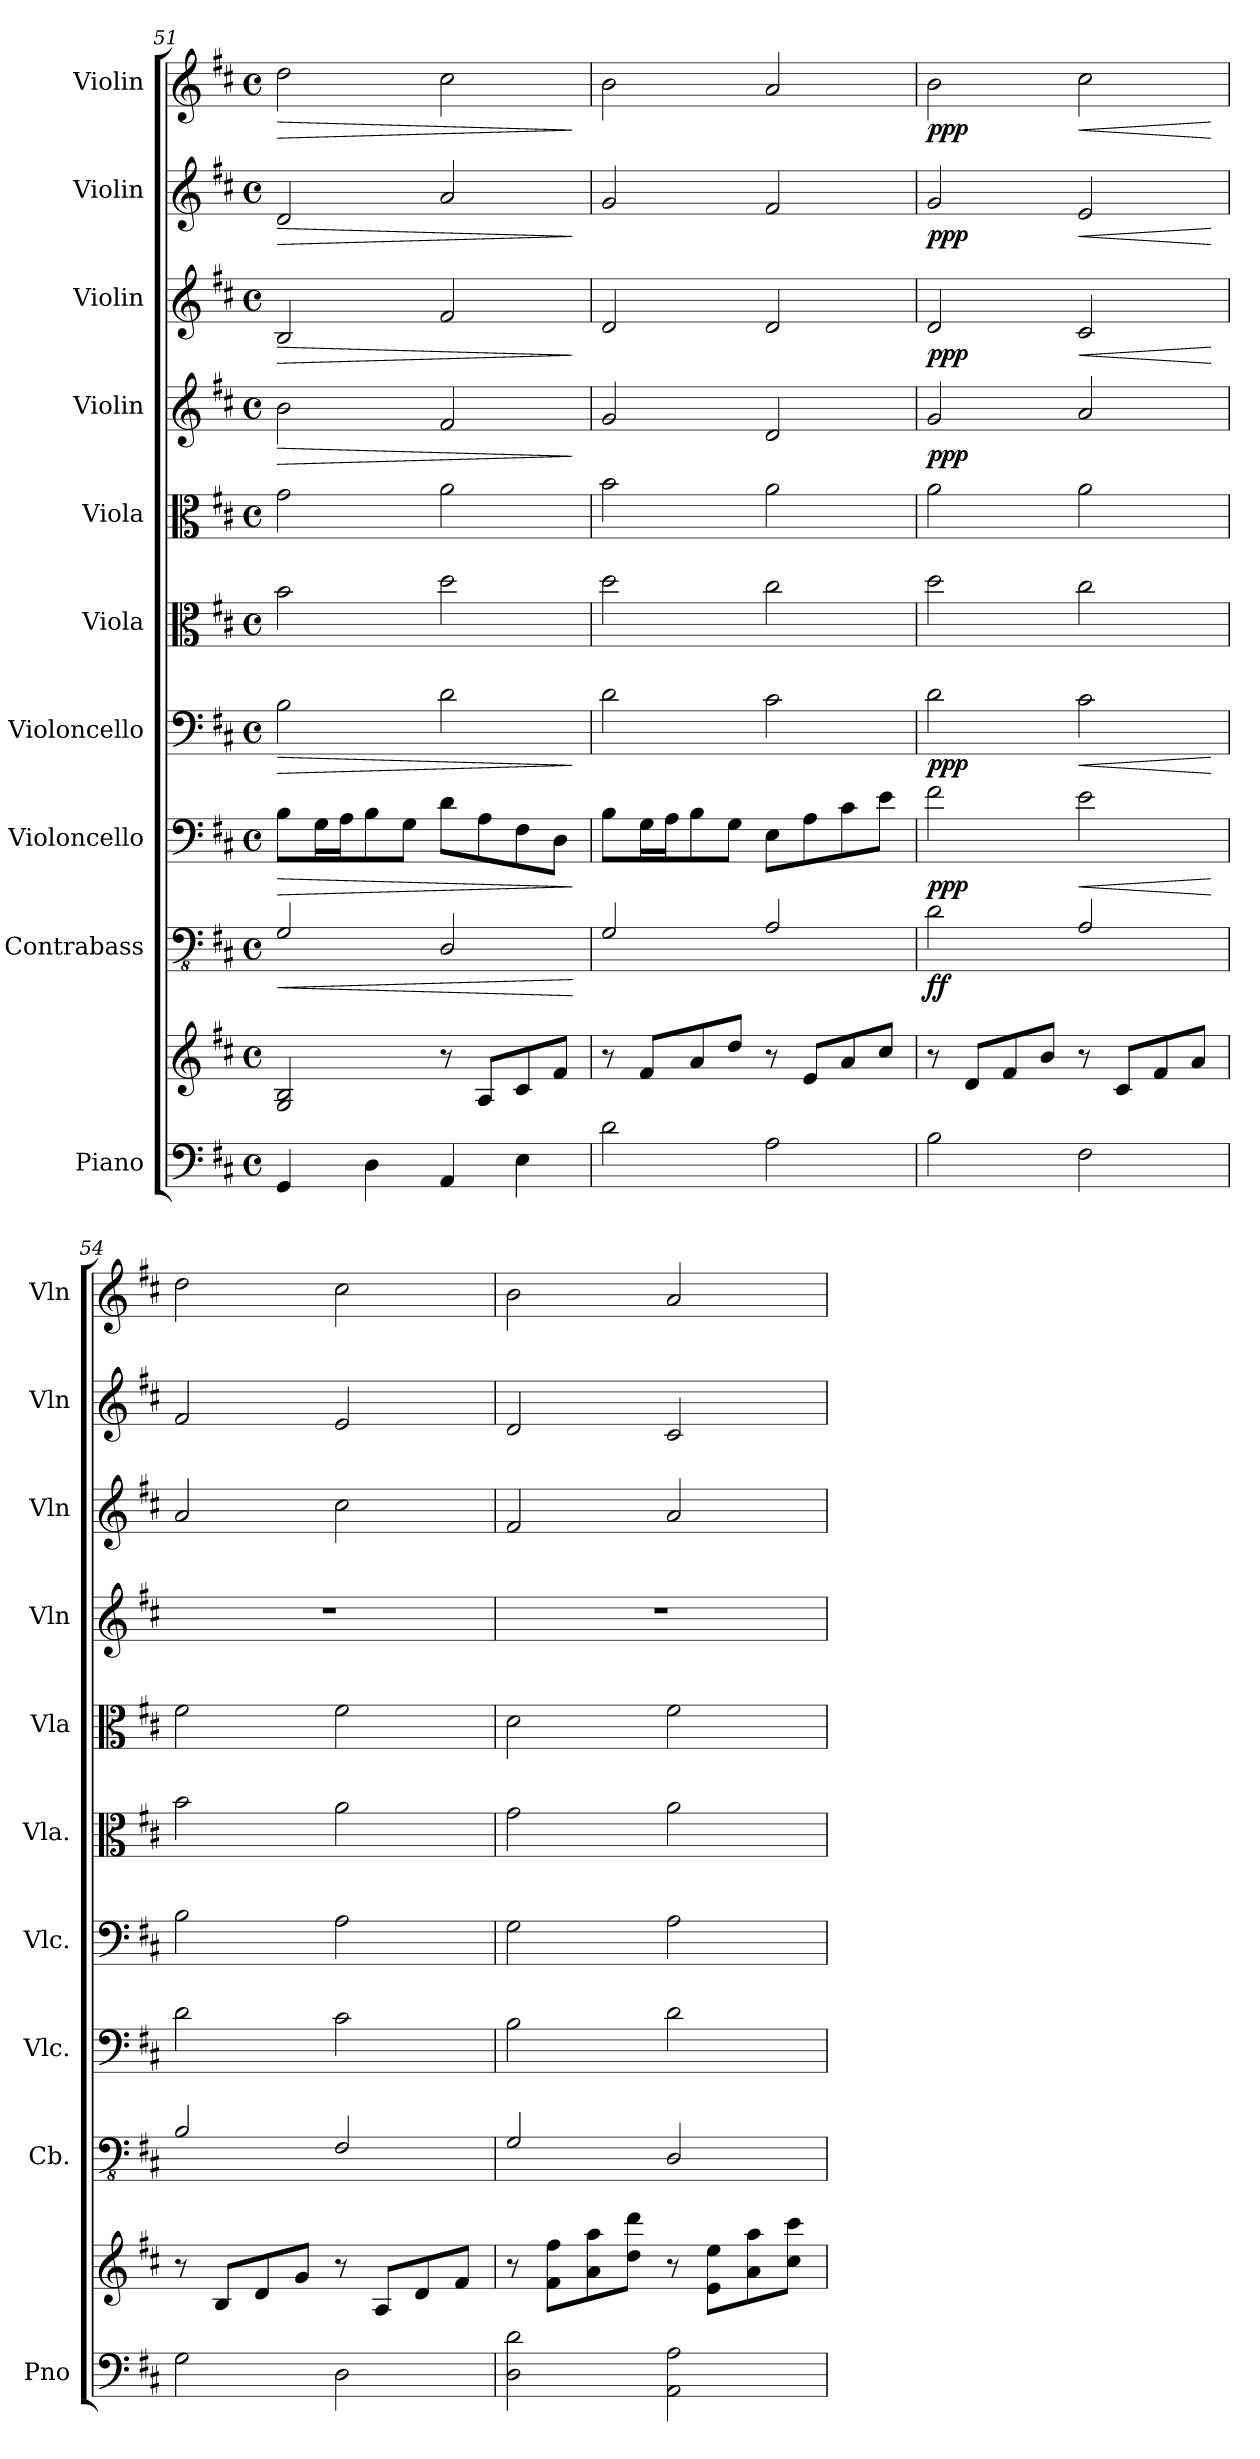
**kern	**kern	**kern	**dynam	**kern	**dynam	**kern	**dynam	**kern	**kern	**kern	**dynam	**kern	**dynam	**kern	**dynam	**kern	**dynam
*part10	*part10	*part9	*part9	*part8	*part8	*part7	*part7	*part6	*part5	*part4	*part4	*part3	*part3	*part2	*part2	*part1	*part1
*staff11	*staff10	*staff9	*staff9	*staff8	*staff8	*staff7	*staff7	*staff6	*staff5	*staff4	*staff4	*staff3	*staff3	*staff2	*staff2	*staff1	*staff1
*I"Piano	*	*I"Contrabass	*	*I"Violoncello	*	*I"Violoncello	*	*I"Viola	*I"Viola	*I"Violin	*	*I"Violin	*	*I"Violin	*	*I"Violin	*
*I'Pno	*	*I'Cb.	*	*I'Vlc.	*	*I'Vlc.	*	*I'Vla.	*I'Vla	*I'Vln	*	*I'Vln	*	*I'Vln	*	*I'Vln	*
*clefF4	*clefG2	*clefFv4	*	*clefF4	*	*clefF4	*	*clefC3	*clefC3	*clefG2	*	*clefG2	*	*clefG2	*	*clefG2	*
*	*	*ITrd7c12	*	*	*	*	*	*	*	*	*	*	*	*	*	*	*
*k[f#c#]	*k[f#c#]	*k[f#c#]	*	*k[f#c#]	*	*k[f#c#]	*	*k[f#c#]	*k[f#c#]	*k[f#c#]	*	*k[f#c#]	*	*k[f#c#]	*	*k[f#c#]	*
*D:	*D:	*D:	*	*D:	*	*D:	*	*D:	*D:	*D:	*	*D:	*	*D:	*	*D:	*
*M4/4	*M4/4	*M4/4	*	*M4/4	*	*M4/4	*	*M4/4	*M4/4	*M4/4	*	*M4/4	*	*M4/4	*	*M4/4	*
*met(c)	*met(c)	*met(c)	*	*met(c)	*	*met(c)	*	*met(c)	*met(c)	*met(c)	*	*met(c)	*	*met(c)	*	*met(c)	*
=51	=51	=51	=51	=51	=51	=51	=51	=51	=51	=51	=51	=51	=51	=51	=51	=51	=51
!	!	!	!LO:HP:b	!	!LO:HP:b	!	!LO:HP:b	!	!	!	!LO:HP:b	!	!LO:HP:b	!	!LO:HP:b	!	!LO:HP:b
4GG/	2G/ 2B/	2GGG/	<	8B\L	>	2B\	>	2b\	2g\	2b\	>	2B/	>	2d/	>	2dd\	>
.	.	.	.	16G\L	.	.	.	.	.	.	.	.	.	.	.	.	.
.	.	.	.	16A\J	.	.	.	.	.	.	.	.	.	.	.	.	.
4D\	.	.	.	8B\	.	.	.	.	.	.	.	.	.	.	.	.	.
.	.	.	.	8G\J	.	.	.	.	.	.	.	.	.	.	.	.	.
4AA/	8r	2DDD/	.	8d\L	.	2d\	.	2dd\	2a\	2f#/	.	2f#/	.	2a/	.	2cc#\	.
.	8A/L	.	.	8A\	.	.	.	.	.	.	.	.	.	.	.	.	.
4E\	8c#/	.	.	8F#\	.	.	.	.	.	.	.	.	.	.	.	.	.
.	8f#/J	.	.	8D\J	.	.	.	.	.	.	.	.	.	.	.	.	.
.	.	.	[	.	]	.	]	.	.	.	]	.	]	.	]	.	]
=52	=52	=52	=52	=52	=52	=52	=52	=52	=52	=52	=52	=52	=52	=52	=52	=52	=52
2d\	8r	2GGG/	.	8B\L	.	2d\	.	2dd\	2b\	2g/	.	2d/	.	2g/	.	2b\	.
.	8f#/L	.	.	16G\L	.	.	.	.	.	.	.	.	.	.	.	.	.
.	.	.	.	16A\J	.	.	.	.	.	.	.	.	.	.	.	.	.
.	8a/	.	.	8B\	.	.	.	.	.	.	.	.	.	.	.	.	.
.	8dd/J	.	.	8G\J	.	.	.	.	.	.	.	.	.	.	.	.	.
2A\	8r	2AAA/	.	8E\L	.	2c#\	.	2cc#\	2a\	2d/	.	2d/	.	2f#/	.	2a/	.
.	8e/L	.	.	8A\	.	.	.	.	.	.	.	.	.	.	.	.	.
.	8a/	.	.	8c#\	.	.	.	.	.	.	.	.	.	.	.	.	.
.	8cc#/J	.	.	8e\J	.	.	.	.	.	.	.	.	.	.	.	.	.
=53	=53	=53	=53	=53	=53	=53	=53	=53	=53	=53	=53	=53	=53	=53	=53	=53	=53
!	!	!	!LO:DY:b	!	!LO:DY:b	!	!LO:DY:b	!	!	!	!LO:DY:b	!	!LO:DY:b	!	!LO:DY:b	!	!LO:DY:b
2B\	8r	2DD\	ff	2f#\	ppp	2d\	ppp	2dd\	2a\	2g/	ppp	2d/	ppp	2g/	ppp	2b\	ppp
.	8d/L	.	.	.	.	.	.	.	.	.	.	.	.	.	.	.	.
.	8f#/	.	.	.	.	.	.	.	.	.	.	.	.	.	.	.	.
.	8b/J	.	.	.	.	.	.	.	.	.	.	.	.	.	.	.	.
!	!	!	!	!	!LO:HP:b	!	!LO:HP:b	!	!	!	!	!	!LO:HP:b	!	!LO:HP:b	!	!LO:HP:b
2F#\	8r	2AAA/	.	2e\	<	2c#\	<	2cc#\	2a\	2a/	.	2c#/	<	2e/	<	2cc#\	<
.	8c#/L	.	.	.	.	.	.	.	.	.	.	.	.	.	.	.	.
.	8f#/	.	.	.	.	.	.	.	.	.	.	.	.	.	.	.	.
.	8a/J	.	.	.	.	.	.	.	.	.	.	.	.	.	.	.	.
.	.	.	.	.	[	.	[	.	.	.	.	.	[	.	[	.	[
!!LO:PB:g=z
=54	=54	=54	=54	=54	=54	=54	=54	=54	=54	=54	=54	=54	=54	=54	=54	=54	=54
2G\	8r	2BBB/	.	2d\	.	2B\	.	2b\	2f#\	1r	.	2a/	.	2f#/	.	2dd\	.
.	8B/L	.	.	.	.	.	.	.	.	.	.	.	.	.	.	.	.
.	8d/	.	.	.	.	.	.	.	.	.	.	.	.	.	.	.	.
.	8g/J	.	.	.	.	.	.	.	.	.	.	.	.	.	.	.	.
2D\	8r	2FFF#/	.	2c#\	.	2A\	.	2a\	2f#\	.	.	2cc#\	.	2e/	.	2cc#\	.
.	8A/L	.	.	.	.	.	.	.	.	.	.	.	.	.	.	.	.
.	8d/	.	.	.	.	.	.	.	.	.	.	.	.	.	.	.	.
.	8f#/J	.	.	.	.	.	.	.	.	.	.	.	.	.	.	.	.
=55	=55	=55	=55	=55	=55	=55	=55	=55	=55	=55	=55	=55	=55	=55	=55	=55	=55
2D\ 2d\	8r	2GGG/	.	2B\	.	2G\	.	2g\	2d\	1r	.	2f#/	.	2d/	.	2b\	.
.	8f#\ 8ff#\L	.	.	.	.	.	.	.	.	.	.	.	.	.	.	.	.
.	8a\ 8aa\	.	.	.	.	.	.	.	.	.	.	.	.	.	.	.	.
.	8dd\ 8ddd\J	.	.	.	.	.	.	.	.	.	.	.	.	.	.	.	.
2AA\ 2A\	8r	2DDD/	.	2d\	.	2A\	.	2a\	2f#\	.	.	2a/	.	2c#/	.	2a/	.
.	8e\ 8ee\L	.	.	.	.	.	.	.	.	.	.	.	.	.	.	.	.
.	8a\ 8aa\	.	.	.	.	.	.	.	.	.	.	.	.	.	.	.	.
.	8cc#\ 8ccc#\J	.	.	.	.	.	.	.	.	.	.	.	.	.	.	.	.
=	=	=	=	=	=	=	=	=	=	=	=	=	=	=	=	=	=
*-	*-	*-	*-	*-	*-	*-	*-	*-	*-	*-	*-	*-	*-	*-	*-	*-	*-
